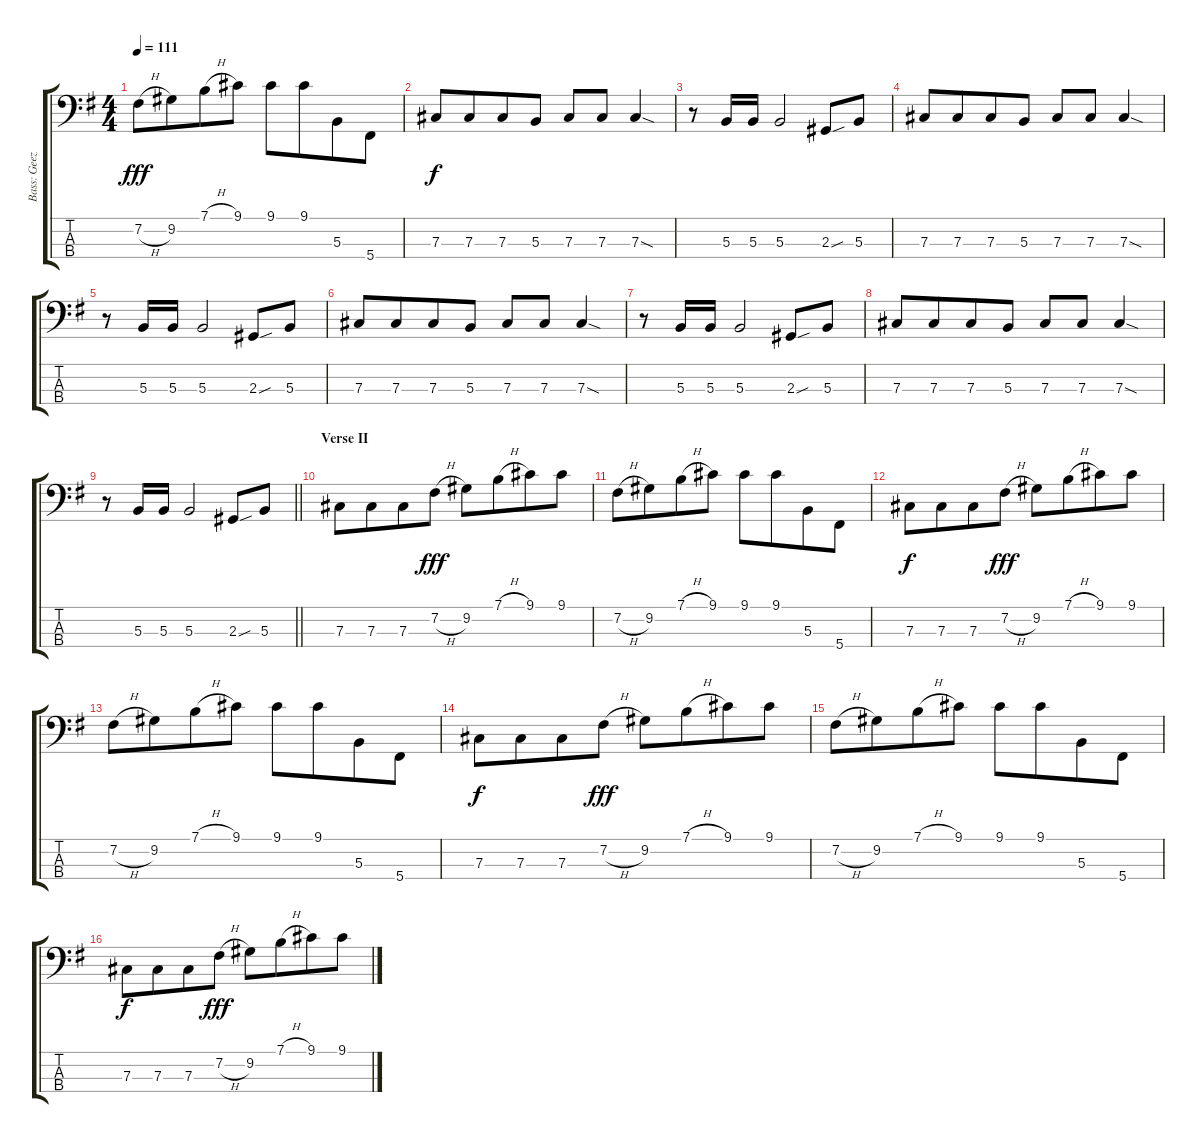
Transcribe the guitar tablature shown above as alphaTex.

\track ("Bass: Geezer" "Bass: Geez") {instrument electricbassfinger}
\staff {score tabs}
\tuning (E2 B1 Gb1 Db1) {hide}
\ts (4 4)
\tempo 111
\clef f4
\ks g
7.2{h}.8{dy fff} 9.2.8{beam merge} 7.1{h}.8{beam merge} 9.1.8 9.1.8 9.1.8{beam merge} 5.3.8 5.4.8 |
7.3.8{dy f} 7.3.8{beam merge} 7.3.8 5.3.8 7.3.8 7.3.8 7.3{sod}.4 |
r.8 5.3.16 5.3.16 5.3.2 2.3{sou}.8 5.3.8 |
7.3.8 7.3.8{beam merge} 7.3.8 5.3.8 7.3.8 7.3.8 7.3{sod}.4 |
r.8 5.3.16 5.3.16 5.3.2 2.3{sou}.8 5.3.8 |
7.3.8 7.3.8{beam merge} 7.3.8 5.3.8 7.3.8 7.3.8 7.3{sod}.4 |
r.8 5.3.16 5.3.16 5.3.2 2.3{sou}.8 5.3.8 |
7.3.8 7.3.8{beam merge} 7.3.8 5.3.8 7.3.8 7.3.8 7.3{sod}.4 |
\barLineRight lightlight
r.8 5.3.16 5.3.16 5.3.2 2.3{sou}.8 5.3.8 |
\section ("" "Verse II")
7.3.8 7.3.8{beam merge} 7.3.8 7.2{h}.8{dy fff} 9.2.8 7.1{h}.8{beam merge} 9.1.8 9.1.8 |
7.2{h}.8 9.2.8{beam merge} 7.1{h}.8{beam merge} 9.1.8 9.1.8 9.1.8{beam merge} 5.3.8 5.4.8 |
7.3.8{dy f} 7.3.8{beam merge} 7.3.8 7.2{h}.8{dy fff} 9.2.8 7.1{h}.8{beam merge} 9.1.8 9.1.8 |
7.2{h}.8 9.2.8{beam merge} 7.1{h}.8{beam merge} 9.1.8 9.1.8 9.1.8{beam merge} 5.3.8 5.4.8 |
7.3.8{dy f} 7.3.8{beam merge} 7.3.8 7.2{h}.8{dy fff} 9.2.8 7.1{h}.8{beam merge} 9.1.8 9.1.8 |
7.2{h}.8 9.2.8{beam merge} 7.1{h}.8{beam merge} 9.1.8 9.1.8 9.1.8{beam merge} 5.3.8 5.4.8 |
7.3.8{dy f} 7.3.8{beam merge} 7.3.8 7.2{h}.8{dy fff} 9.2.8 7.1{h}.8{beam merge} 9.1.8 9.1.8
